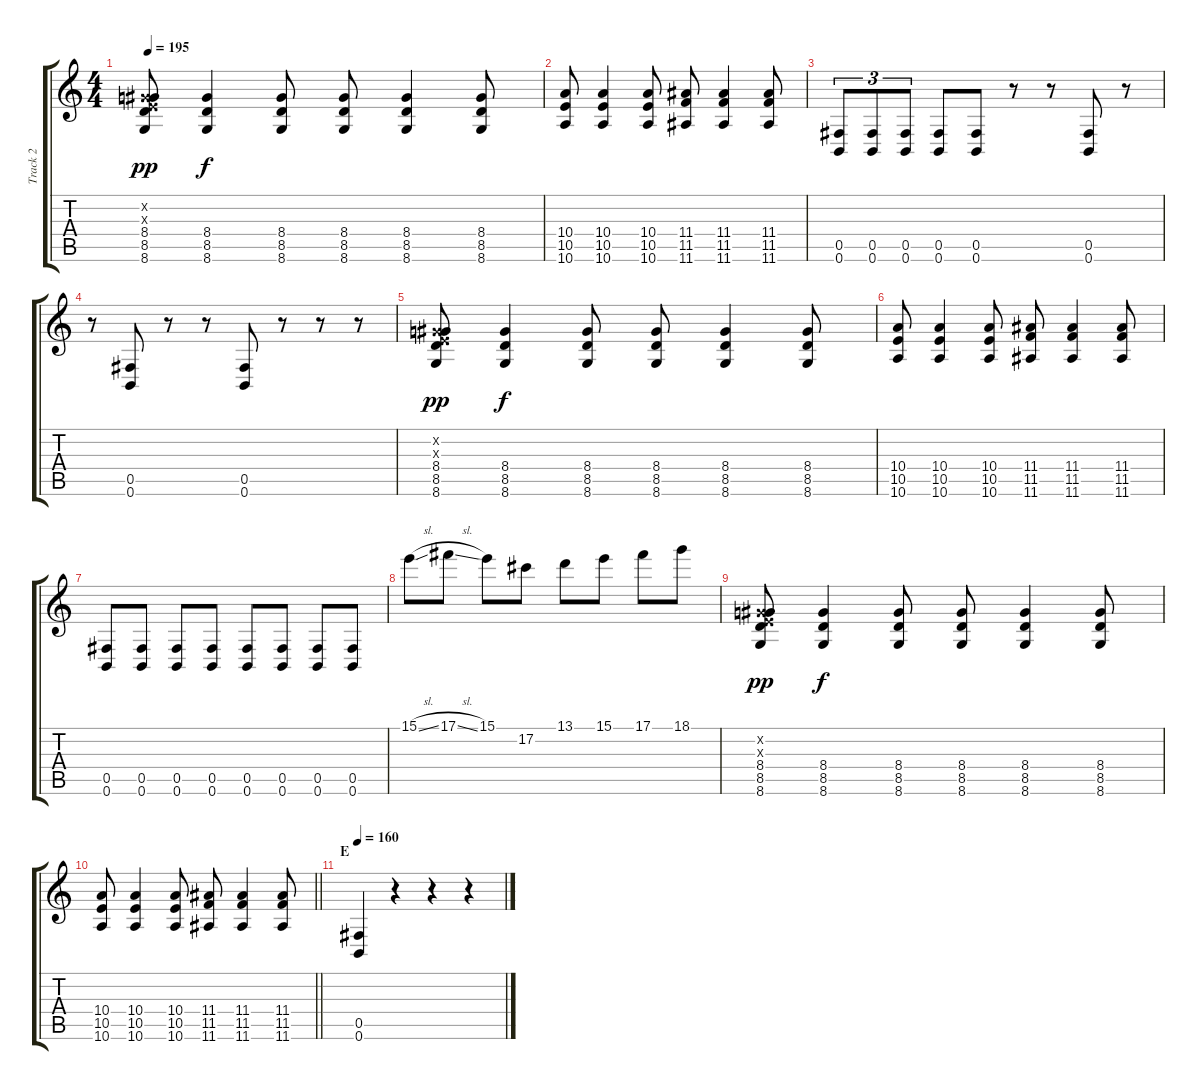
\track ("Track 2" "Track 2") {instrument overdrivenguitar}
\staff {score tabs}
\tuning (Db4 Ab3 E3 B2 Gb2 B1) {hide}
\ts (4 4)
\tempo 195
\clef g2
\ks c
(0.2{x} 0.3{x} 8.4 8.5 8.6).8{dy pp} (8.4 8.5 8.6).4{dy f} (8.4 8.5 8.6).8 (8.4 8.5 8.6).8 (8.4 8.5 8.6).4 (8.4 8.5 8.6).8 |
(10.4 10.5 10.6).8 (10.4 10.5 10.6).4 (10.4 10.5 10.6).8 (11.4 11.5 11.6).8 (11.4 11.5 11.6).4 (11.4 11.5 11.6).8 |
(0.5 0.6).8{tu (3 2)} (0.5 0.6).8{tu (3 2)} (0.5 0.6).8{tu (3 2)} (0.5 0.6).8 (0.5 0.6).8 r.8 r.8 (0.5 0.6).8 r.8 |
r.8 (0.5 0.6).8 r.8 r.8 (0.5 0.6).8 r.8 r.8 r.8 |
(0.2{x} 0.3{x} 8.4 8.5 8.6).8{dy pp} (8.4 8.5 8.6).4{dy f} (8.4 8.5 8.6).8 (8.4 8.5 8.6).8 (8.4 8.5 8.6).4 (8.4 8.5 8.6).8 |
(10.4 10.5 10.6).8 (10.4 10.5 10.6).4 (10.4 10.5 10.6).8 (11.4 11.5 11.6).8 (11.4 11.5 11.6).4 (11.4 11.5 11.6).8 |
(0.5 0.6).8 (0.5 0.6).8 (0.5 0.6).8 (0.5 0.6).8 (0.5 0.6).8 (0.5 0.6).8 (0.5 0.6).8 (0.5 0.6).8 |
15.1{sl}.8 17.1{sl}.8 15.1.8 17.2.8 13.1.8 15.1.8 17.1.8 18.1.8 |
(0.2{x} 0.3{x} 8.4 8.5 8.6).8{dy pp} (8.4 8.5 8.6).4{dy f} (8.4 8.5 8.6).8 (8.4 8.5 8.6).8 (8.4 8.5 8.6).4 (8.4 8.5 8.6).8 |
\barLineRight lightlight
(10.4 10.5 10.6).8 (10.4 10.5 10.6).4 (10.4 10.5 10.6).8 (11.4 11.5 11.6).8 (11.4 11.5 11.6).4 (11.4 11.5 11.6).8 |
\section ("" "E")
\tempo 160
(0.5 0.6).4 r.4 r.4 r.4
